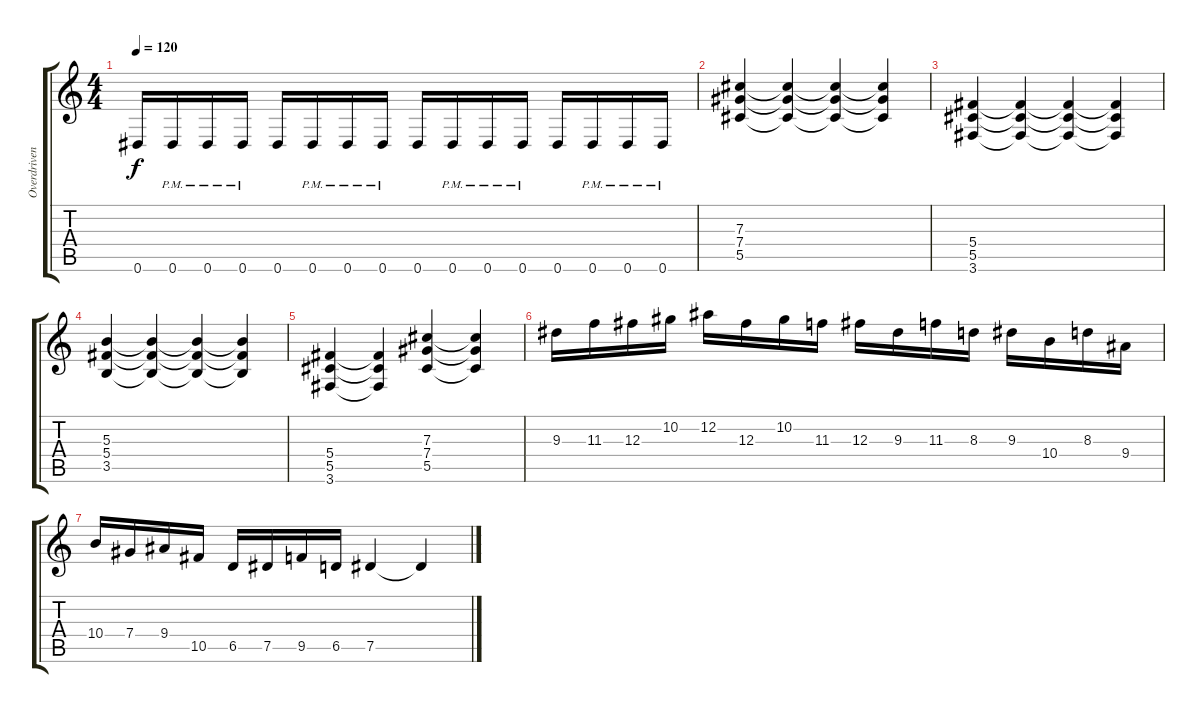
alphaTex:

\track ("Overdriven Guitar2 (Solo)" "Overdriven") {instrument overdrivenguitar}
\staff {score tabs}
\tuning (Eb4 Bb3 Gb3 Db3 Ab2 Eb2) {hide}
\ts (4 4)
\tempo 120
\clef g2
\ks c
0.6.16{dy f} 0.6{pm}.16 0.6{pm}.16 0.6{pm}.16 0.6.16 0.6{pm}.16 0.6{pm}.16 0.6{pm}.16 0.6.16 0.6{pm}.16 0.6{pm}.16 0.6{pm}.16 0.6.16 0.6{pm}.16 0.6{pm}.16 0.6{pm}.16 |
(7.3 7.4 5.5).4 (7.3{t} 7.4{t} 5.5{t}).4 (7.3{t} 7.4{t} 5.5{t}).4 (7.3{t} 7.4{t} 5.5{t}).4 |
(5.4 5.5 3.6).4 (5.4{t} 5.5{t} 3.6{t}).4 (5.4{t} 5.5{t} 3.6{t}).4 (5.4{t} 5.5{t} 3.6{t}).4 |
(5.3 5.4 3.5).4 (5.3{t} 5.4{t} 3.5{t}).4 (5.3{t} 5.4{t} 3.5{t}).4 (5.3{t} 5.4{t} 3.5{t}).4 |
(5.4 5.5 3.6).4 (5.4{t} 5.5{t} 3.6{t}).4 (7.3 7.4 5.5).4 (7.3{t} 7.4{t} 5.5{t}).4 |
9.3.16 11.3.16 12.3.16 10.2.16 12.2.16 12.3.16 10.2.16 11.3.16 12.3.16 9.3.16 11.3.16 8.3.16 9.3.16 10.4.16 8.3.16 9.4.16 |
10.4.16 7.4.16 9.4.16 10.5.16 6.5.16 7.5.16 9.5.16 6.5.16 7.5.4 7.5{t}.4
